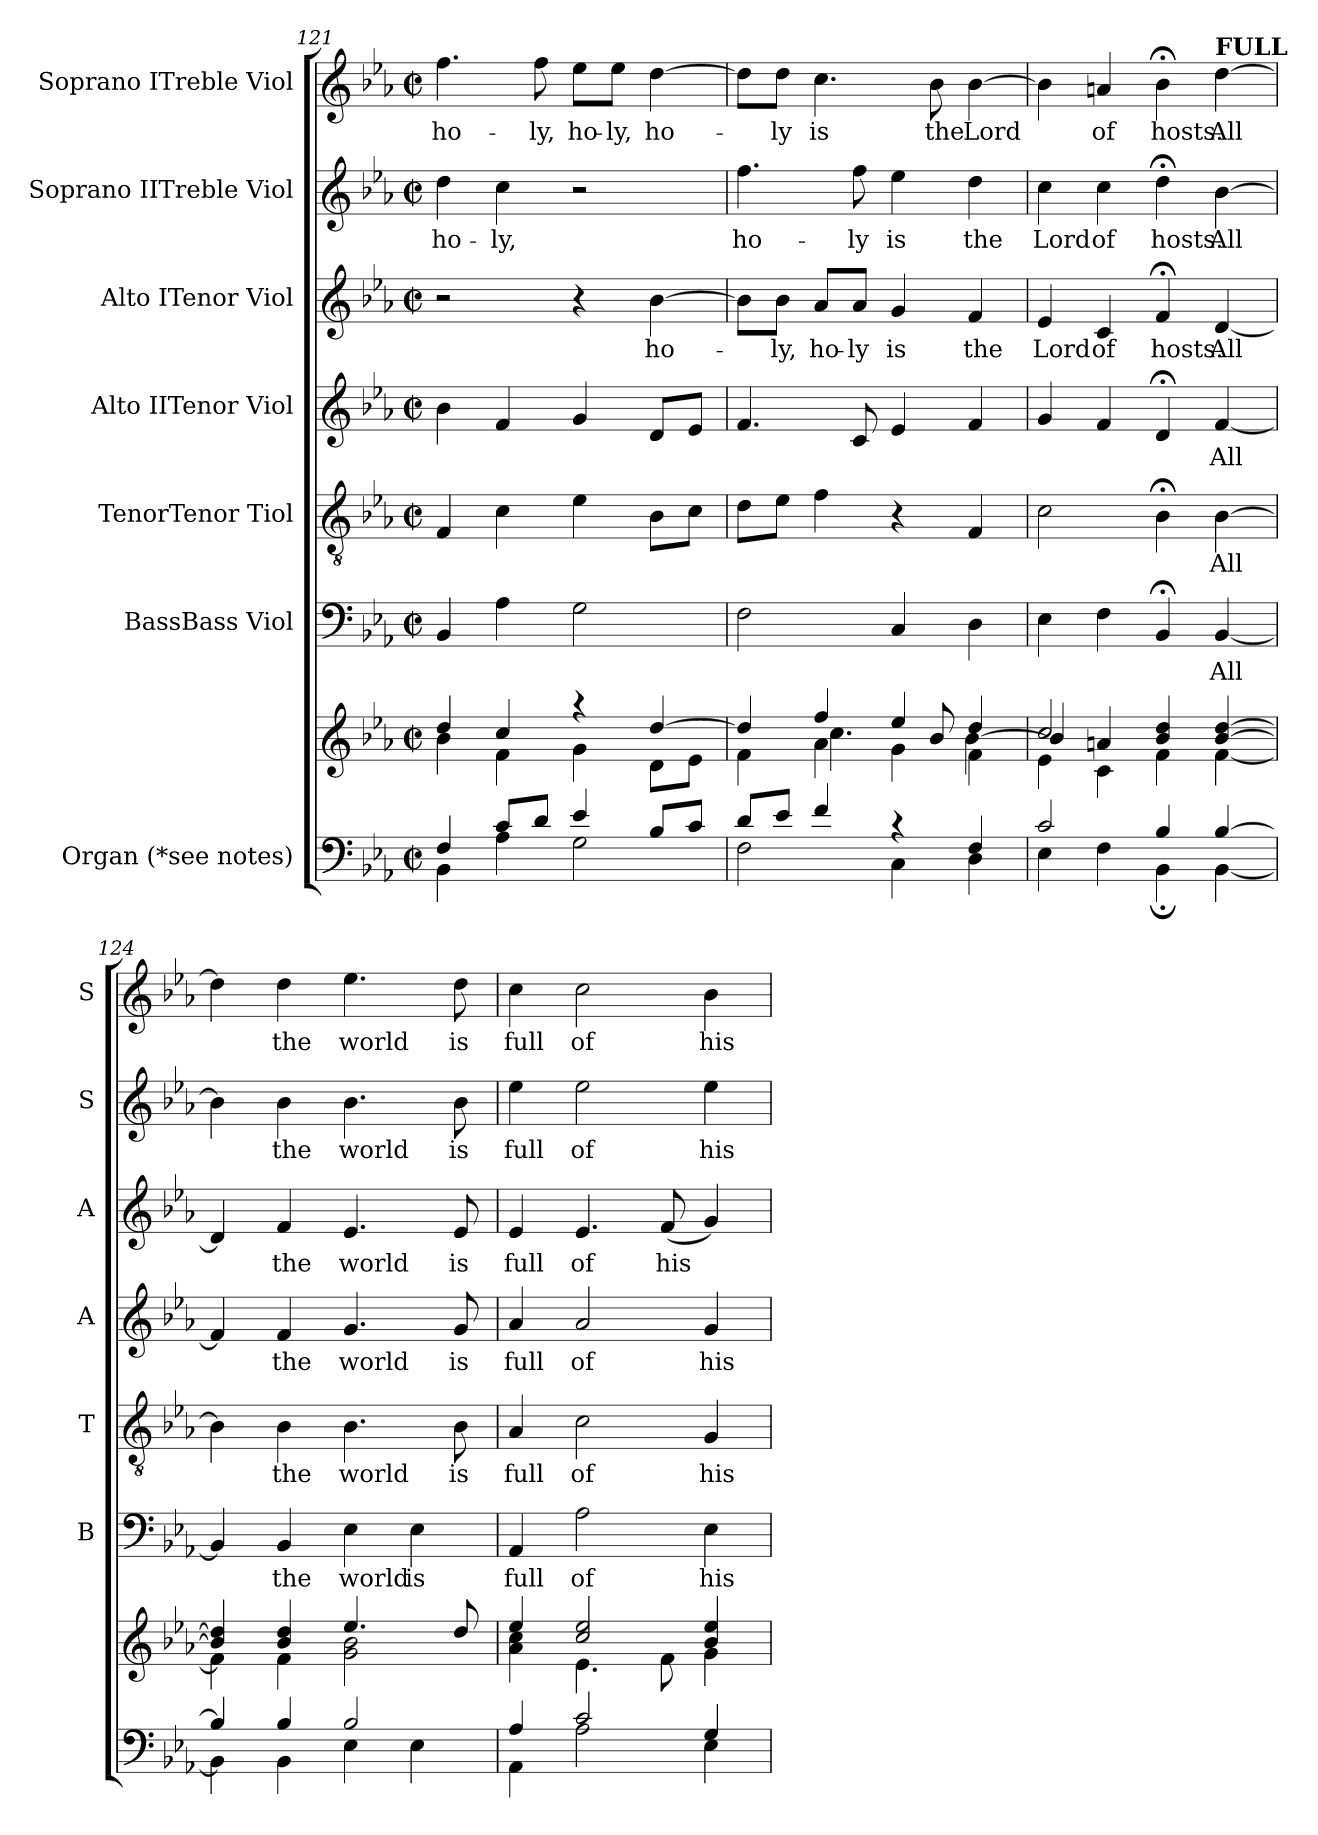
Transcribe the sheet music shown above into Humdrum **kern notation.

**kern	**kern	**kern	**text	**kern	**text	**kern	**text	**kern	**text	**kern	**text	**kern	**text
*part7	*part7	*part6	*part6	*part5	*part5	*part4	*part4	*part3	*part3	*part2	*part2	*part1	*part1
*staff8	*staff7	*staff6	*staff6	*staff5	*staff5	*staff4	*staff4	*staff3	*staff3	*staff2	*staff2	*staff1	*staff1
*I"Organ (*see notes)	*	*I"BassBass Viol	*	*I"TenorTenor Tiol	*	*I"Alto IITenor Viol	*	*I"Alto ITenor Viol	*	*I"Soprano IITreble Viol	*	*I"Soprano ITreble Viol	*
*	*	*I'B	*	*I'T	*	*I'A	*	*I'A	*	*I'S	*	*I'S	*
!!LO:LB:g=z
*clefF4	*clefG2	*clefF4	*	*clefGv2	*	*clefG2	*	*clefG2	*	*clefG2	*	*clefG2	*
*	*	*	*	*ITrd7c12	*	*	*	*	*	*	*	*	*
*k[b-e-a-]	*k[b-e-a-]	*k[b-e-a-]	*	*k[b-e-a-]	*	*k[b-e-a-]	*	*k[b-e-a-]	*	*k[b-e-a-]	*	*k[b-e-a-]	*
*E-:	*E-:	*E-:	*	*E-:	*	*E-:	*	*E-:	*	*E-:	*	*E-:	*
*M2/2	*M2/2	*M2/2	*	*M2/2	*	*M2/2	*	*M2/2	*	*M2/2	*	*M2/2	*
*met(c|)	*met(c|)	*met(c|)	*	*met(c|)	*	*met(c|)	*	*met(c|)	*	*met(c|)	*	*met(c|)	*
=121	=121	=121	=121	=121	=121	=121	=121	=121	=121	=121	=121	=121	=121
*^	*^	*	*	*	*	*	*	*	*	*	*	*	*
!	!	!	!	!	!	!	!	!	!	!	!	!	!LO:LY:b	!	!LO:LY:b
4F/	4BB-\	4dd/	4b-\	4BB-/	.	4FF/	.	4b-\	.	2r	.	4dd\	ho-	4.ff\	ho-
!	!	!	!	!	!	!	!	!	!	!	!	!	!LO:LY:b	!	!
8c/L	4A-\	4cc/	4f\	4A-\	.	4C\	.	4f/	.	.	.	4cc\	-ly,	.	.
!	!	!	!	!	!	!	!	!	!	!	!	!	!	!	!LO:LY:b
8d/J	.	.	.	.	.	.	.	.	.	.	.	.	.	8ff\	-ly,
!	!	!	!	!	!	!	!	!	!	!	!	!	!	!	!LO:LY:b
4e-/	2G\	4raa	4g\	2G\	.	4E-\	.	4g/	.	4r	.	2r	.	8ee-\L	ho-
!	!	!	!	!	!	!	!	!	!	!	!	!	!	!	!LO:LY:b
.	.	.	.	.	.	.	.	.	.	.	.	.	.	8ee-\J	-ly,
!	!	!	!	!	!	!	!	!	!	!	!LO:LY:b	!	!	!	!LO:LY:b
8B-/L	.	[>4dd/	8d\L	.	.	8BB-\L	.	8d/L	.	[>4b-\	ho-	.	.	[>4dd\	ho-
8c/J	.	.	8e-\J	.	.	8C\J	.	8e-/J	.	.	.	.	.	.	.
=122	=122	=122	=122	=122	=122	=122	=122	=122	=122	=122	=122	=122	=122	=122	=122
*	*	*^	*^	*	*	*	*	*	*	*	*	*	*	*	*
!	!	!	!	!	!	!	!	!	!	!	!	!	!	!	!LO:LY:b	!	!
8d/L	2F\	4dd/]	4f\	4ryy	4ryy	2F\	.	8D\L	.	4.f/	.	8b-\L]	.	4.ff\	ho-	8dd\L]	.
!	!	!	!	!	!	!	!	!	!	!	!	!	!LO:LY:b	!	!	!	!LO:LY:b
8e-/J	.	.	.	.	.	.	.	8E-\J	.	.	.	8b-\J	-ly,	.	.	8dd\J	-ly
!	!	!	!	!	!	!	!	!	!	!	!	!	!LO:LY:b	!	!	!	!LO:LY:b
4f/	.	4ff/	4a-\	4.cc\	4ryy	.	.	4F\	.	.	.	8a-/L	ho-	.	.	4.cc\	is
!	!	!	!	!	!	!	!	!	!	!	!	!	!LO:LY:b	!	!LO:LY:b	!	!
.	.	.	.	.	.	.	.	.	.	8c/	.	8a-/J	-ly	8ff\	-ly	.	.
!	!	!	!	!	!	!	!	!	!	!	!	!	!LO:LY:b	!	!LO:LY:b	!	!
4rc	4C\	4ee-/	4g\	.	4ryy	4C/	.	4r	.	4e-/	.	4g/	is	4ee-\	is	.	.
!	!	!	!	!	!	!	!	!	!	!	!	!	!	!	!	!	!LO:LY:b
.	.	.	.	8b-/	.	.	.	.	.	.	.	.	.	.	.	8b-\	the
!	!	!	!	!	!	!	!	!	!	!	!	!	!LO:LY:b	!	!LO:LY:b	!	!LO:LY:b
4F/	4D\	4dd/	4f\	[<4b-\	4ryy	4D\	.	4FF/	.	4f/	.	4f/	the	4dd\	the	[>4b-\	Lord
=123	=123	=123	=123	=123	=123	=123	=123	=123	=123	=123	=123	=123	=123	=123	=123	=123	=123
!	!	!	!	!	!	!	!	!	!	!	!	!	!LO:LY:b	!	!LO:LY:b	!	!
*	*	*	*	*v	*v	*	*	*	*	*	*	*	*	*	*	*	*
2c/	4E-\	2cc/	4e-\	4b-/]	4E-\	.	2C\	.	4g/	.	4e-/	Lord	4cc\	Lord	4b-\]	.
!	!	!	!	!	!	!	!	!	!	!	!	!LO:LY:b	!	!LO:LY:b	!	!LO:LY:b
.	4F\	.	4c\	4an/	4F\	.	.	.	4f/	.	4c/	of	4cc\	of	4an/	of
!	!	!	!	!	!	!	!	!	!	!	!	!LO:LY:b	!	!LO:LY:b	!	!LO:LY:b
4B-/	4BB-;\	4b-/ 4dd/	4f\	2ryy	4BB-;/	.	4BB-;<\	.	4d;/	.	4f;/	hosts.	4dd;<\	hosts.	4b-;<\	hosts.
!	!	!	!	!	!	!	!	!	!	!	!	!	!	!	!LO:TX:a:B:t=FULL	!
!	!	!	!	!	!	!LO:LY:b	!	!LO:LY:b	!	!LO:LY:b	!	!LO:LY:b	!	!LO:LY:b	!	!LO:LY:b
[>4B-/	[<4BB-\	[>4b-/ [>4dd/	[<4f\	.	[<4BB-/	All	[>4BB-\	All	[<4f/	All	[<4d/	All	[>4b-\	All	[>4dd\	All
*	*	*	*v	*v	*	*	*	*	*	*	*	*	*	*	*	*
=124	=124	=124	=124	=124	=124	=124	=124	=124	=124	=124	=124	=124	=124	=124	=124
4B-/]	4BB-\]	4b-/] 4dd/]	4f\]	4BB-/]	.	4BB-\]	.	4f/]	.	4d/]	.	4b-\]	.	4dd\]	.
!	!	!	!	!	!LO:LY:b	!	!LO:LY:b	!	!LO:LY:b	!	!LO:LY:b	!	!LO:LY:b	!	!LO:LY:b
4B-/	4BB-\	4b-/ 4dd/	4f\	4BB-/	the	4BB-\	the	4f/	the	4f/	the	4b-\	the	4dd\	the
!	!	!	!	!	!LO:LY:b	!	!LO:LY:b	!	!LO:LY:b	!	!LO:LY:b	!	!LO:LY:b	!	!LO:LY:b
2B-/	4E-\	4.ee-/	2g\ 2b-\	4E-\	world	4.BB-\	world	4.g/	world	4.e-/	world	4.b-\	world	4.ee-\	world
!	!	!	!	!	!LO:LY:b	!	!	!	!	!	!	!	!	!	!
.	4E-\	.	.	4E-\	is	.	.	.	.	.	.	.	.	.	.
!	!	!	!	!	!	!	!LO:LY:b	!	!LO:LY:b	!	!LO:LY:b	!	!LO:LY:b	!	!LO:LY:b
.	.	8dd/	.	.	.	8BB-\	is	8g/	is	8e-/	is	8b-\	is	8dd\	is
!!LO:PB:g=z
=125	=125	=125	=125	=125	=125	=125	=125	=125	=125	=125	=125	=125	=125	=125	=125
!	!	!	!	!	!LO:LY:b	!	!LO:LY:b	!	!LO:LY:b	!	!LO:LY:b	!	!LO:LY:b	!	!LO:LY:b
4A-/	4AA-\	4ee-/	4a-\ 4cc\	4AA-/	full	4AA-/	full	4a-/	full	4e-/	full	4ee-\	full	4cc\	full
!	!	!	!	!	!LO:LY:b	!	!LO:LY:b	!	!LO:LY:b	!	!LO:LY:b	!	!LO:LY:b	!	!LO:LY:b
2c/	2A-\	2cc/ 2ee-/	4.e-\	2A-\	of	2C\	of	2a-/	of	4.e-/	of	2ee-\	of	2cc\	of
!	!	!	!	!	!	!	!	!	!	!	!LO:LY:b	!	!	!	!
.	.	.	8f\	.	.	.	.	.	.	(<8f/	his	.	.	.	.
!	!	!	!	!	!LO:LY:b	!	!LO:LY:b	!	!LO:LY:b	!	!	!	!LO:LY:b	!	!LO:LY:b
4G/	4E-\	4b-/ 4ee-/	4g\	4E-\	his	4GG/	his	4g/	his	4g/)	.	4ee-\	his	4b-\	his
*v	*v	*	*	*	*	*	*	*	*	*	*	*	*	*	*
*	*v	*v	*	*	*	*	*	*	*	*	*	*	*	*
=	=	=	=	=	=	=	=	=	=	=	=	=	=
*-	*-	*-	*-	*-	*-	*-	*-	*-	*-	*-	*-	*-	*-
